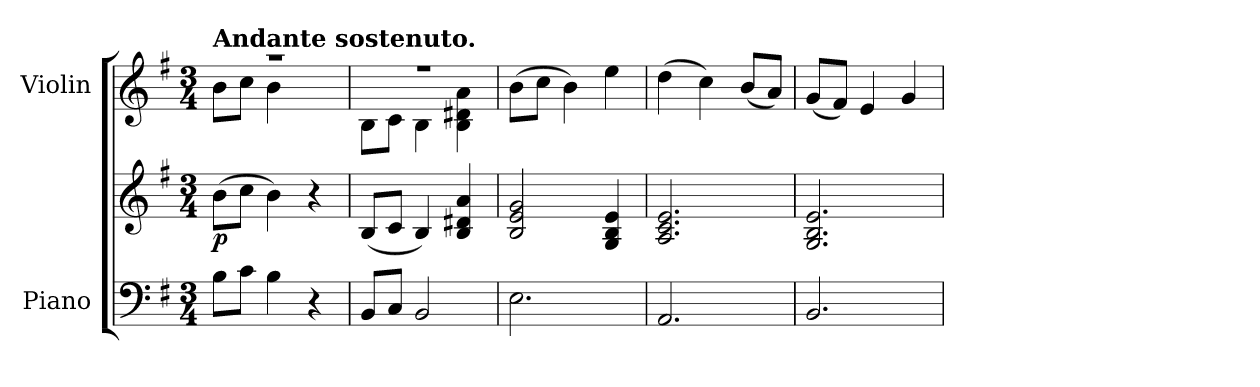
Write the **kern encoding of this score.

**kern	**kern	**dynam	**kern
*part2	*part2	*part2	*part1
*staff3	*staff2	*staff2/3	*staff1
*I"Piano	*	*	*I"Violin
*I'Pno	*	*	*I'Vln
*	*	*	*stria5
*clefF4	*clefG2	*	*clefG2
*k[f#]	*k[f#]	*	*k[f#]
*M3/4	*M3/4	*	*M3/4
=1	=1	=1	=1
*	*	*	*^
!	!	!	!LO:TX:a:B:t=Andante sostenuto.	!
!	!	!LO:DY:b	!	!
8B\L	(8b\L	p	2.r	8bL
8c\J	8cc\J	.	.	8ccJ
4B\	4b\)	.	.	4b
4r	4r	.	.	4ryy
=2	=2	=2	=2	=2
8BB/L	(8B/L	.	2.r	8BL
8C/J	8c/J	.	.	8cJ
2BB/	4B/)	.	.	4B
.	4B/ 4d#X/ 4a/	.	.	4B 4d#X 4a
=3	=3	=3	=3	=3
!	!	!	!LO:TX:a:t=Solo.	!
*	*	*	*v	*v
2.E\	2B/ 2e/ 2g/	.	(8b\L
.	.	.	8cc\J
.	.	.	4b\)
.	4G/ 4B/ 4e/	.	4ee\
=4	=4	=4	=4
2.AA/	2.A/ 2.c/ 2.e/	.	(4dd\
.	.	.	4cc\)
.	.	.	(8b/L
.	.	.	8a/J)
=5	=5	=5	=5
2.BB/	2.G/ 2.B/ 2.e/	.	(8g/L
.	.	.	8f#/J)
.	.	.	4e/
.	.	.	4g/
=	=	=	=
*-	*-	*-	*-
